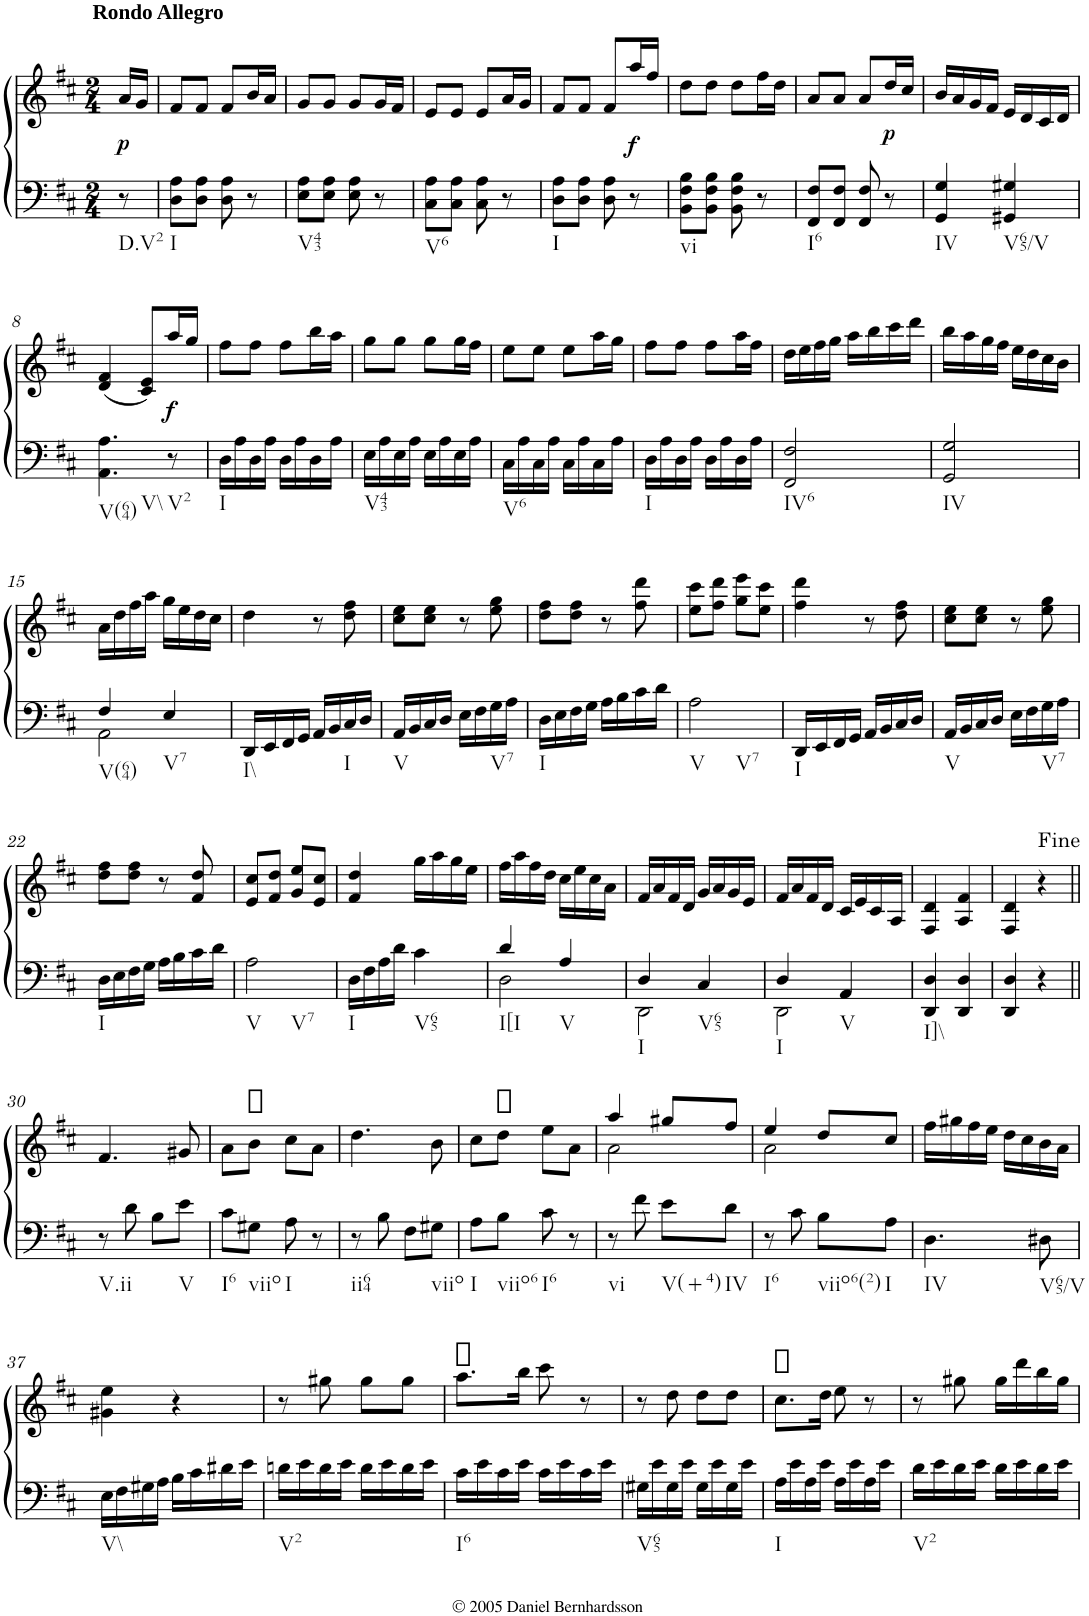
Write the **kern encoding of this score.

**kern	**kern	**dynam
*part1	*part1	*part1
*staff2	*staff1	*staff1/2
*I"Piano	*	*
*I'Pno.	*	*
*clefF4	*clefG2	*
*k[f#c#]	*k[f#c#]	*
*D:	*D:	*
*M2/4	*M2/4	*
=	=	=
!	!LO:TX:a:B:t=Rondo Allegro	!
!LO:TX:b:t=D.V2	!	!
!	!	!LO:DY:b
8r	16a/LL	p
.	16g/JJ	.
=1	=1	=1
!LO:TX:b:t=I	!	!
8D\ 8A\L	8f#/L	.
8D\ 8A\J	8f#/J	.
8D\ 8A\	8f#/L	.
8r	16b/L	.
.	16a/JJ	.
=2	=2	=2
!LO:TX:b:t=V43	!	!
8E\ 8A\L	8g/L	.
8E\ 8A\J	8g/J	.
8E\ 8A\	8g/L	.
8r	16g/L	.
.	16f#/JJ	.
=3	=3	=3
!LO:TX:b:t=V6	!	!
8C#\ 8A\L	8e/L	.
8C#\ 8A\J	8e/J	.
8C#\ 8A\	8e/L	.
8r	16a/L	.
.	16g/JJ	.
=4	=4	=4
!LO:TX:b:t=I	!	!
8D\ 8A\L	8f#/L	.
8D\ 8A\J	8f#/J	.
8D\ 8A\	8f#/L	.
!	!	!LO:DY:b
8r	16aa/L	f
.	16ff#/JJ	.
=5	=5	=5
!LO:TX:b:t=vi	!	!
8BB\ 8F#\ 8B\L	8dd\L	.
8BB\ 8F#\ 8B\J	8dd\J	.
8BB\ 8F#\ 8B\	8dd\L	.
8r	16ff#\L	.
.	16dd\JJ	.
=6	=6	=6
!LO:TX:b:t=I6	!	!
8FF#/ 8F#/L	8a/L	.
8FF#/ 8F#/J	8a/J	.
8FF#/ 8F#/	8a/L	.
!	!	!LO:DY:b
8r	16dd/L	p
.	16cc#/JJ	.
=7	=7	=7
!LO:TX:b:t=IV	!	!
4GG/ 4G/	16b/LL	.
.	16a/	.
.	16g/	.
.	16f#/JJ	.
!LO:TX:b:t=V65/V	!	!
4GG#X/ 4G#X/	16e/LL	.
.	16d/	.
.	16c#/	.
.	16d/JJ	.
!!LO:LB:g=z
=8	=8	=8
!LO:TX:b:t=V(64)	!	!
!LO:TX:b:t=V\\	!	!
4.AA\ 4.A\	(4d/ 4f#/	.
.	8c#/ 8e/L)	.
!LO:TX:b:t=V2	!	!
!	!	!LO:DY:b
8r	16aa/L	f
.	16gg/JJ	.
=9	=9	=9
!LO:TX:b:t=I	!	!
16D\LL	8ff#\L	.
16A\	.	.
16D\	8ff#\J	.
16A\JJ	.	.
16D\LL	8ff#\L	.
16A\	.	.
16D\	16bb\L	.
16A\JJ	16aa\JJ	.
=10	=10	=10
!LO:TX:b:t=V43	!	!
16E\LL	8gg\L	.
16A\	.	.
16E\	8gg\J	.
16A\JJ	.	.
16E\LL	8gg\L	.
16A\	.	.
16E\	16gg\L	.
16A\JJ	16ff#\JJ	.
=11	=11	=11
!LO:TX:b:t=V6	!	!
16C#\LL	8ee\L	.
16A\	.	.
16C#\	8ee\J	.
16A\JJ	.	.
16C#\LL	8ee\L	.
16A\	.	.
16C#\	16aa\L	.
16A\JJ	16gg\JJ	.
=12	=12	=12
!LO:TX:b:t=I	!	!
16D\LL	8ff#\L	.
16A\	.	.
16D\	8ff#\J	.
16A\JJ	.	.
16D\LL	8ff#\L	.
16A\	.	.
16D\	16aa\L	.
16A\JJ	16ff#\JJ	.
=13	=13	=13
!LO:TX:b:t=IV6	!	!
2FF#/ 2F#/	16dd\LL	.
.	16ee\	.
.	16ff#\	.
.	16gg\JJ	.
.	16aa\LL	.
.	16bb\	.
.	16ccc#\	.
.	16ddd\JJ	.
=14	=14	=14
!LO:TX:b:t=IV	!	!
2GG/ 2G/	16bb\LL	.
.	16aa\	.
.	16gg\	.
.	16ff#\JJ	.
.	16ee\LL	.
.	16dd\	.
.	16cc#\	.
.	16b\JJ	.
!!LO:LB:g=z
=15	=15	=15
*^	*	*
!LO:TX:b:t=V(64)	!	!	!
4F#/	2AA\	16a\LL	.
.	.	16dd\	.
.	.	16ff#\	.
.	.	16aa\JJ	.
!LO:TX:b:t=V7	!	!	!
4E/	.	16gg\LL	.
.	.	16ee\	.
.	.	16dd\	.
.	.	16cc#\JJ	.
*v	*v	*	*
=16	=16	=16
!LO:TX:b:t=I\\	!	!
16DD/LL	4dd\	.
16EE/	.	.
16FF#/	.	.
16GG/JJ	.	.
16AA/LL	8r	.
16BB/	.	.
!LO:TX:b:t=I	!	!
16C#/	8dd\ 8ff#\	.
16D/JJ	.	.
=17	=17	=17
!LO:TX:b:t=V	!	!
16AA/LL	8cc#\ 8ee\L	.
16BB/	.	.
16C#/	8cc#\ 8ee\J	.
16D/JJ	.	.
16E\LL	8r	.
16F#\	.	.
!LO:TX:b:t=V7	!	!
16G\	8ee\ 8gg\	.
16A\JJ	.	.
=18	=18	=18
!LO:TX:b:t=I	!	!
16D\LL	8dd\ 8ff#\L	.
16E\	.	.
16F#\	8dd\ 8ff#\J	.
16G\JJ	.	.
16A\LL	8r	.
16B\	.	.
16c#\	8ff#\ 8ddd\	.
16d\JJ	.	.
=19	=19	=19
!LO:TX:b:t=V	!	!
!LO:TX:b:t=V7	!	!
2A\	8ee\ 8ccc#\L	.
.	8ff#\ 8ddd\J	.
.	8gg\ 8eee\L	.
.	8ee\ 8ccc#\J	.
=20	=20	=20
!LO:TX:b:t=I	!	!
16DD/LL	4ff#\ 4ddd\	.
16EE/	.	.
16FF#/	.	.
16GG/JJ	.	.
16AA/LL	8r	.
16BB/	.	.
16C#/	8dd\ 8ff#\	.
16D/JJ	.	.
=21	=21	=21
!LO:TX:b:t=V	!	!
16AA/LL	8cc#\ 8ee\L	.
16BB/	.	.
16C#/	8cc#\ 8ee\J	.
16D/JJ	.	.
16E\LL	8r	.
16F#\	.	.
!LO:TX:b:t=V7	!	!
16G\	8ee\ 8gg\	.
16A\JJ	.	.
!!LO:LB:g=z
=22	=22	=22
!LO:TX:b:t=I	!	!
16D\LL	8dd\ 8ff#\L	.
16E\	.	.
16F#\	8dd\ 8ff#\J	.
16G\JJ	.	.
16A\LL	8r	.
16B\	.	.
16c#\	8f#/ 8dd/	.
16d\JJ	.	.
=23	=23	=23
!LO:TX:b:t=V	!	!
!LO:TX:b:t=V7	!	!
2A\	8e/ 8cc#/L	.
.	8f#/ 8dd/J	.
.	8g/ 8ee/L	.
.	8e/ 8cc#/J	.
=24	=24	=24
!LO:TX:b:t=I	!	!
16D\LL	4f#/ 4dd/	.
16F#\	.	.
16A\	.	.
16d\JJ	.	.
!LO:TX:b:t=V65	!	!
4c#\	16gg\LL	.
.	16aa\	.
.	16gg\	.
.	16ee\JJ	.
=25	=25	=25
*^	*	*
!LO:TX:b:t=I[I	!	!	!
4d/	2D\	16ff#\LL	.
.	.	16aa\	.
.	.	16ff#\	.
.	.	16dd\JJ	.
!LO:TX:b:t=V	!	!	!
4A/	.	16cc#\LL	.
.	.	16ee\	.
.	.	16cc#\	.
.	.	16a\JJ	.
=26	=26	=26	=26
!LO:TX:b:t=I	!	!	!
4D/	2DD\	16f#/LL	.
.	.	16a/	.
.	.	16f#/	.
.	.	16d/JJ	.
!LO:TX:b:t=V65	!	!	!
4C#/	.	16g/LL	.
.	.	16a/	.
.	.	16g/	.
.	.	16e/JJ	.
=27	=27	=27	=27
!LO:TX:b:t=I	!	!	!
4D/	2DD\	16f#/LL	.
.	.	16a/	.
.	.	16f#/	.
.	.	16d/JJ	.
!LO:TX:b:t=V	!	!	!
4AA/	.	16c#/LL	.
.	.	16e/	.
.	.	16c#/	.
.	.	16A/JJ	.
*v	*v	*	*
=28	=28	=28
!LO:TX:b:t=I]\\	!	!
4DD/ 4D/	4F#/ 4d/	.
4DD/ 4D/	4A/ 4f#/	.
=29	=29	=29
4DD/ 4D/	4F#/ 4d/	.
4r	4r	.
!!LO:LB:g=z
=30||	=30||	=30||
!LO:TX:b:t=V.ii	!	!
8r	4.f#/	.
8d\	.	.
8B\L	.	.
!LO:TX:b:t=V	!	!
8e\J	8g#X/	.
=31	=31	=31
!LO:TX:b:t=I6	!	!
8c#\L	8a\L	.
!LO:TX:b:t=viio	!	!
8G#X\J	8b\J	.
!LO:TX:b:t=I	!	!
8A\	8cc#\L	.
8r	8a\J	.
=32	=32	=32
!LO:TX:b:t=ii64	!	!
8r	4.dd\	.
8B\	.	.
8F#\L	.	.
!LO:TX:b:t=viio	!	!
8G#X\J	8b\	.
=33	=33	=33
!LO:TX:b:t=I	!	!
8A\L	8cc#\L	.
!LO:TX:b:t=viio6	!	!
8B\J	8dd\J	.
!LO:TX:b:t=I6	!	!
8c#\	8ee\L	.
8r	8a\J	.
=34	=34	=34
*	*^	*
!LO:TX:b:t=vi	!	!	!
8r	4aa/	2a\	.
8f#\	.	.	.
!LO:TX:b:t=V(+4)	!	!	!
8e\L	8gg#X/L	.	.
!LO:TX:b:t=IV	!	!	!
8d\J	8ff#/J	.	.
=35	=35	=35	=35
!LO:TX:b:t=I6	!	!	!
8r	4ee/	2a\	.
8c#\	.	.	.
!LO:TX:b:t=viio6(2)	!	!	!
8B\L	8dd/L	.	.
!LO:TX:b:t=I	!	!	!
8A\J	8cc#/J	.	.
*	*v	*v	*
=36	=36	=36
!LO:TX:b:t=IV	!	!
4.D\	16ff#\LL	.
.	16gg#X\	.
.	16ff#\	.
.	16ee\JJ	.
.	16dd\LL	.
.	16cc#\	.
!LO:TX:b:t=V65/V	!	!
8D#X\	16b\	.
.	16a\JJ	.
!!LO:LB:g=z
=37	=37	=37
!LO:TX:b:t=V\\	!	!
16E\LL	4g#X\ 4ee\	.
16F#\	.	.
16G#X\	.	.
16A\JJ	.	.
16B\LL	4r	.
16c#\	.	.
16d#X\	.	.
16e\JJ	.	.
=38	=38	=38
!LO:TX:b:t=V2	!	!
16dn\LL	8r	.
16e\	.	.
16d\	8gg#X\	.
16e\JJ	.	.
16d\LL	8gg#\L	.
16e\	.	.
16d\	8gg#\J	.
16e\JJ	.	.
=39	=39	=39
!LO:TX:b:t=I6	!	!
16c#\LL	8.aa\L	.
16e\	.	.
16c#\	.	.
16e\JJ	16bb\Jk	.
16c#\LL	8ccc#\	.
16e\	.	.
16c#\	8r	.
16e\JJ	.	.
=40	=40	=40
!LO:TX:b:t=V65	!	!
16G#X\LL	8r	.
16e\	.	.
16G#\	8dd\	.
16e\JJ	.	.
16G#\LL	8dd\L	.
16e\	.	.
16G#\	8dd\J	.
16e\JJ	.	.
=41	=41	=41
!LO:TX:b:t=I	!	!
16A\LL	8.cc#\L	.
16e\	.	.
16A\	.	.
16e\JJ	16dd\Jk	.
16A\LL	8ee\	.
16e\	.	.
16A\	8r	.
16e\JJ	.	.
=42	=42	=42
!LO:TX:b:t=V2	!	!
16d\LL	8r	.
16e\	.	.
16d\	8gg#X\	.
16e\JJ	.	.
16d\LL	16gg#\LL	.
16e\	16ddd\	.
16d\	16bb\	.
16e\JJ	16gg#\JJ	.
=	=	=
*-	*-	*-
